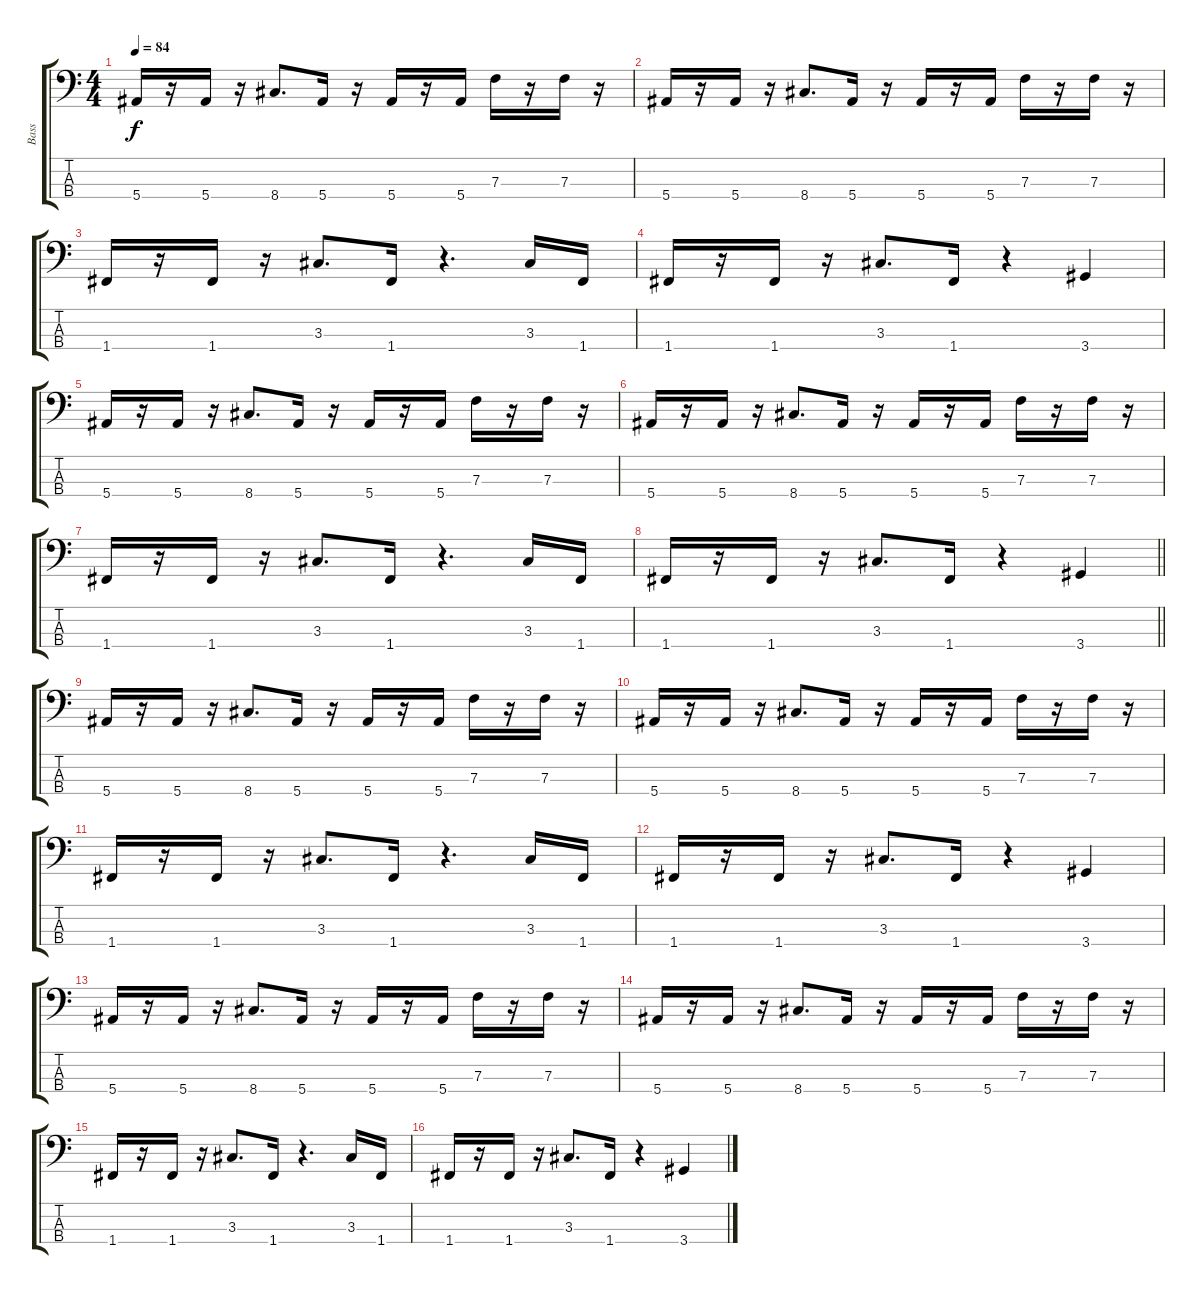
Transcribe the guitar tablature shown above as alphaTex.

\track ("Bass" "Bass") {instrument electricbassfinger}
\staff {score tabs}
\tuning (Ab2 Eb2 Bb1 F1) {hide}
\ts (4 4)
\tempo 84
\clef f4
\ks c
5.4.16{dy f} r.16 5.4.16 r.16 8.4.8{d} 5.4.16 r.16 5.4.16 r.16 5.4.16 7.3.16 r.16 7.3.16 r.16 |
5.4.16 r.16 5.4.16 r.16 8.4.8{d} 5.4.16 r.16 5.4.16 r.16 5.4.16 7.3.16 r.16 7.3.16 r.16 |
1.4.16 r.16 1.4.16 r.16 3.3.8{d} 1.4.16 r.4{d} 3.3.16 1.4.16 |
1.4.16 r.16 1.4.16 r.16 3.3.8{d} 1.4.16 r.4 3.4.4 |
5.4.16 r.16 5.4.16 r.16 8.4.8{d} 5.4.16 r.16 5.4.16 r.16 5.4.16 7.3.16 r.16 7.3.16 r.16 |
5.4.16 r.16 5.4.16 r.16 8.4.8{d} 5.4.16 r.16 5.4.16 r.16 5.4.16 7.3.16 r.16 7.3.16 r.16 |
1.4.16 r.16 1.4.16 r.16 3.3.8{d} 1.4.16 r.4{d} 3.3.16 1.4.16 |
\barLineRight lightlight
1.4.16 r.16 1.4.16 r.16 3.3.8{d} 1.4.16 r.4 3.4.4 |
5.4.16 r.16 5.4.16 r.16 8.4.8{d} 5.4.16 r.16 5.4.16 r.16 5.4.16 7.3.16 r.16 7.3.16 r.16 |
5.4.16 r.16 5.4.16 r.16 8.4.8{d} 5.4.16 r.16 5.4.16 r.16 5.4.16 7.3.16 r.16 7.3.16 r.16 |
1.4.16 r.16 1.4.16 r.16 3.3.8{d} 1.4.16 r.4{d} 3.3.16 1.4.16 |
1.4.16 r.16 1.4.16 r.16 3.3.8{d} 1.4.16 r.4 3.4.4 |
5.4.16 r.16 5.4.16 r.16 8.4.8{d} 5.4.16 r.16 5.4.16 r.16 5.4.16 7.3.16 r.16 7.3.16 r.16 |
5.4.16 r.16 5.4.16 r.16 8.4.8{d} 5.4.16 r.16 5.4.16 r.16 5.4.16 7.3.16 r.16 7.3.16 r.16 |
1.4.16 r.16 1.4.16 r.16 3.3.8{d} 1.4.16 r.4{d} 3.3.16 1.4.16 |
1.4.16 r.16 1.4.16 r.16 3.3.8{d} 1.4.16 r.4 3.4.4
